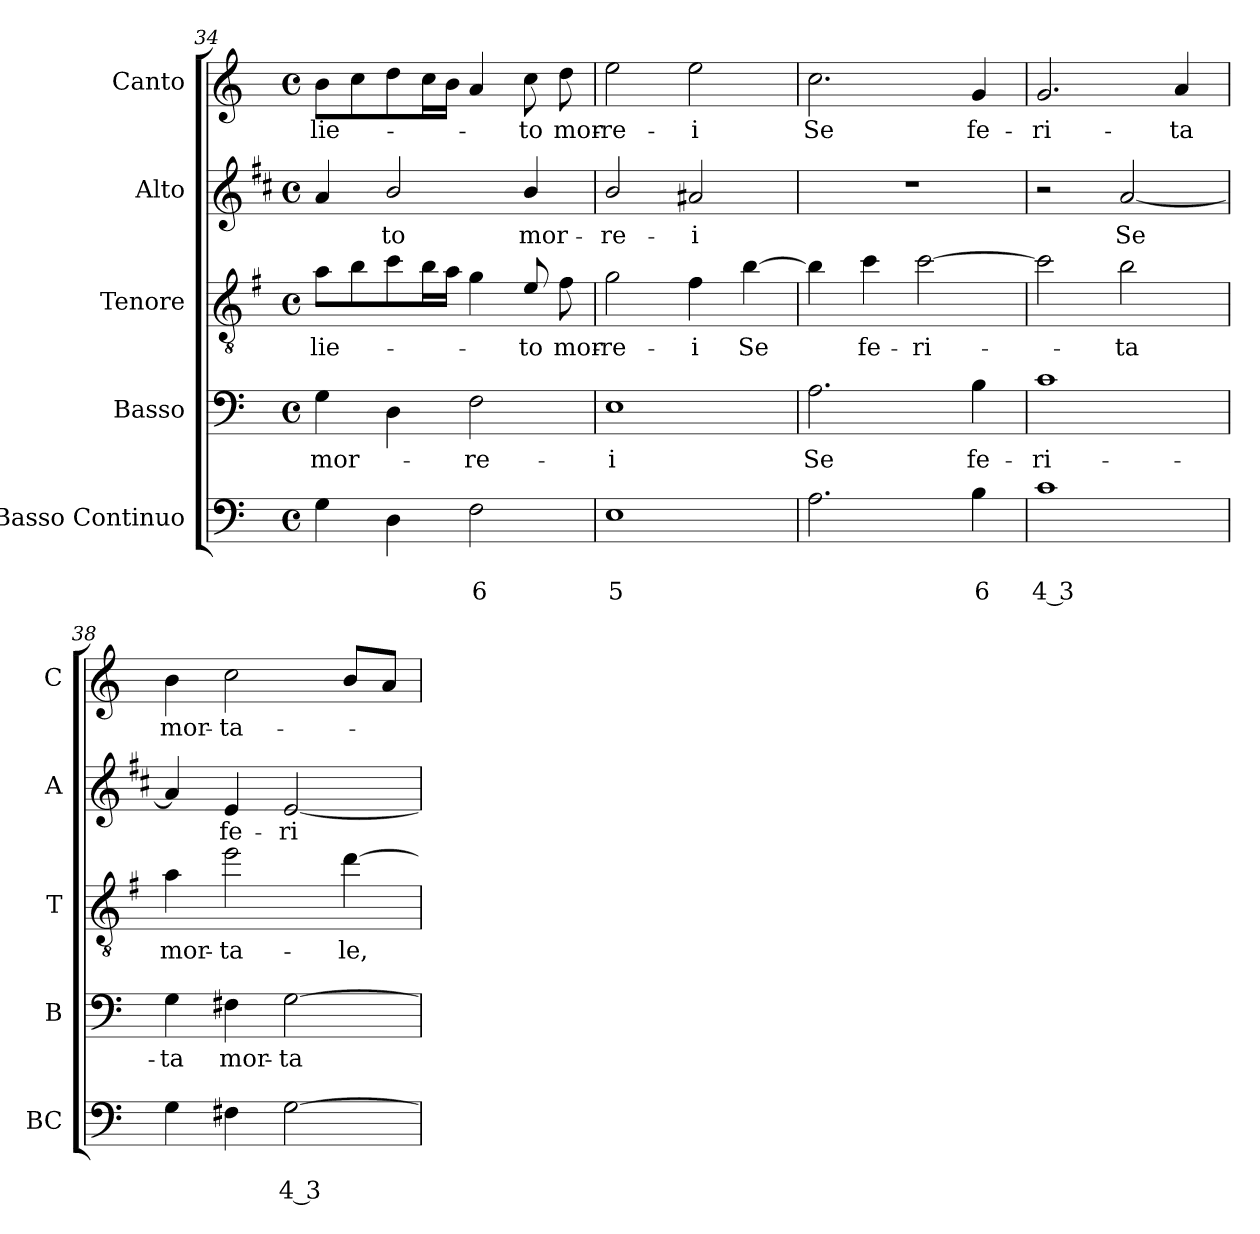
**kern	**text	**text	**kern	**text	**kern	**text	**kern	**text	**kern	**text
*part5	*part5	*part5	*part4	*part4	*part3	*part3	*part2	*part2	*part1	*part1
*staff5	*staff5	*staff5	*staff4	*staff4	*staff3	*staff3	*staff2	*staff2	*staff1	*staff1
*I"Basso Continuo	*	*	*I"Basso	*	*I"Tenore	*	*I"Alto	*	*I"Canto	*
*I'BC	*	*	*I'B	*	*I'T	*	*I'A	*	*I'C	*
*clefF4	*	*	*clefF4	*	*clefGv2	*	*clefG2	*	*clefG2	*
*	*	*	*	*	*ITrd4c7	*	*ITrd1c2	*	*	*
*k[]	*	*	*k[]	*	*k[]	*	*k[]	*	*k[]	*
*C:	*	*	*C:	*	*C:	*	*C:	*	*C:	*
*M4/4	*	*	*M4/4	*	*M4/4	*	*M4/4	*	*M4/4	*
*met(c)	*	*	*met(c)	*	*met(c)	*	*met(c)	*	*met(c)	*
=34	=34	=34	=34	=34	=34	=34	=34	=34	=34	=34
!	!	!	!	!LO:LY:b	!	!	!	!	!	!
!	!	!	!	!	!	!LO:LY:b	!	!	!	!
!	!	!	!	!	!	!	!	!	!	!LO:LY:b
4G\	.	.	4G\	mor-	8d\L	lie-	4g/	.	8b\L	lie-
.	.	.	.	.	8e\	.	.	.	8cc\	.
!	!	!	!	!	!	!	!	!LO:LY:b	!	!
4D\	.	.	4D\	.	8f\	.	2a/	-to	8dd\	.
.	.	.	.	.	16e\L	.	.	.	16cc\L	.
.	.	.	.	.	16d\JJ	.	.	.	16b\JJ	.
!	!	!LO:LY:b	!	!	!	!	!	!	!	!
!	!	!	!	!LO:LY:b	!	!	!	!	!	!
2F\	.	6	2F\	-re-	4c\	.	.	.	4a/	.
!	!	!	!	!	!	!LO:LY:b	!	!	!	!
!	!	!	!	!	!	!	!	!LO:LY:b	!	!
!	!	!	!	!	!	!	!	!	!	!LO:LY:b
.	.	.	.	.	8A/	-to	4a/	mor-	8cc\	-to
!	!	!	!	!	!	!LO:LY:b	!	!	!	!
!	!	!	!	!	!	!	!	!	!	!LO:LY:b
.	.	.	.	.	8B\	mor-	.	.	8dd\	mor-
=35	=35	=35	=35	=35	=35	=35	=35	=35	=35	=35
!	!	!LO:LY:b	!	!	!	!	!	!	!	!
!	!	!	!	!LO:LY:b	!	!	!	!	!	!
!	!	!	!	!	!	!LO:LY:b	!	!	!	!
!	!	!	!	!	!	!	!	!LO:LY:b	!	!
!	!	!	!	!	!	!	!	!	!	!LO:LY:b
1E	.	5	1E	-i	2c\	-re-	2a/	-re-	2ee\	-re-
!	!	!	!	!	!	!LO:LY:b	!	!	!	!
!	!	!	!	!	!	!	!	!LO:LY:b	!	!
!	!	!	!	!	!	!	!	!	!	!LO:LY:b
.	.	.	.	.	4B\	-i	2g#X/	-i	2ee\	-i
!	!	!	!	!	!	!LO:LY:b	!	!	!	!
.	.	.	.	.	[4e\	Se	.	.	.	.
=36	=36	=36	=36	=36	=36	=36	=36	=36	=36	=36
!	!	!	!	!LO:LY:b	!	!	!	!	!	!
!	!	!	!	!	!	!	!	!	!	!LO:LY:b
2.A\	.	.	2.A\	Se	4e\]	.	1r	.	2.cc\	Se
!	!	!	!	!	!	!LO:LY:b	!	!	!	!
.	.	.	.	.	4f\	fe-	.	.	.	.
!	!	!	!	!	!	!LO:LY:b	!	!	!	!
.	.	.	.	.	[2f\	-ri-	.	.	.	.
!	!	!LO:LY:b	!	!	!	!	!	!	!	!
!	!	!	!	!LO:LY:b	!	!	!	!	!	!
!	!	!	!	!	!	!	!	!	!	!LO:LY:b
4B\	.	6	4B\	fe-	.	.	.	.	4g/	fe-
=37	=37	=37	=37	=37	=37	=37	=37	=37	=37	=37
!	!	!LO:LY:b	!	!	!	!	!	!	!	!
!	!	!	!	!LO:LY:b	!	!	!	!	!	!
!	!	!	!	!	!	!	!	!	!	!LO:LY:b
1c	.	4 3	1c	-ri-	2f\]	.	2r	.	2.g/	-ri-
!	!	!	!	!	!	!LO:LY:b	!	!	!	!
!	!	!	!	!	!	!	!	!LO:LY:b	!	!
.	.	.	.	.	2e\	-ta	[2g/	Se	.	.
!	!	!	!	!	!	!	!	!	!	!LO:LY:b
.	.	.	.	.	.	.	.	.	4a/	-ta
!!LO:LB:g=z
=38	=38	=38	=38	=38	=38	=38	=38	=38	=38	=38
!	!	!	!	!LO:LY:b	!	!	!	!	!	!
!	!	!	!	!	!	!LO:LY:b	!	!	!	!
!	!	!	!	!	!	!	!	!	!	!LO:LY:b
4G\	.	.	4G\	-ta	4d\	mor-	4g/]	.	4b\	mor-
!	!	!	!	!LO:LY:b	!	!	!	!	!	!
!	!	!	!	!	!	!LO:LY:b	!	!	!	!
!	!	!	!	!	!	!	!	!LO:LY:b	!	!
!	!	!	!	!	!	!	!	!	!	!LO:LY:b
4F#X\	.	.	4F#X\	mor-	2a\	-ta-	4d/	fe-	2cc\	-ta-
!	!	!LO:LY:b	!	!	!	!	!	!	!	!
!	!	!	!	!LO:LY:b	!	!	!	!	!	!
!	!	!	!	!	!	!	!	!LO:LY:b	!	!
[2G\	.	4 3	[2G\	-ta-	.	.	[2d/	-ri-	.	.
!	!	!	!	!	!	!LO:LY:b	!	!	!	!
.	.	.	.	.	[4g\	-le,	.	.	8b/L	.
.	.	.	.	.	.	.	.	.	8a/J	.
=	=	=	=	=	=	=	=	=	=	=
*-	*-	*-	*-	*-	*-	*-	*-	*-	*-	*-
